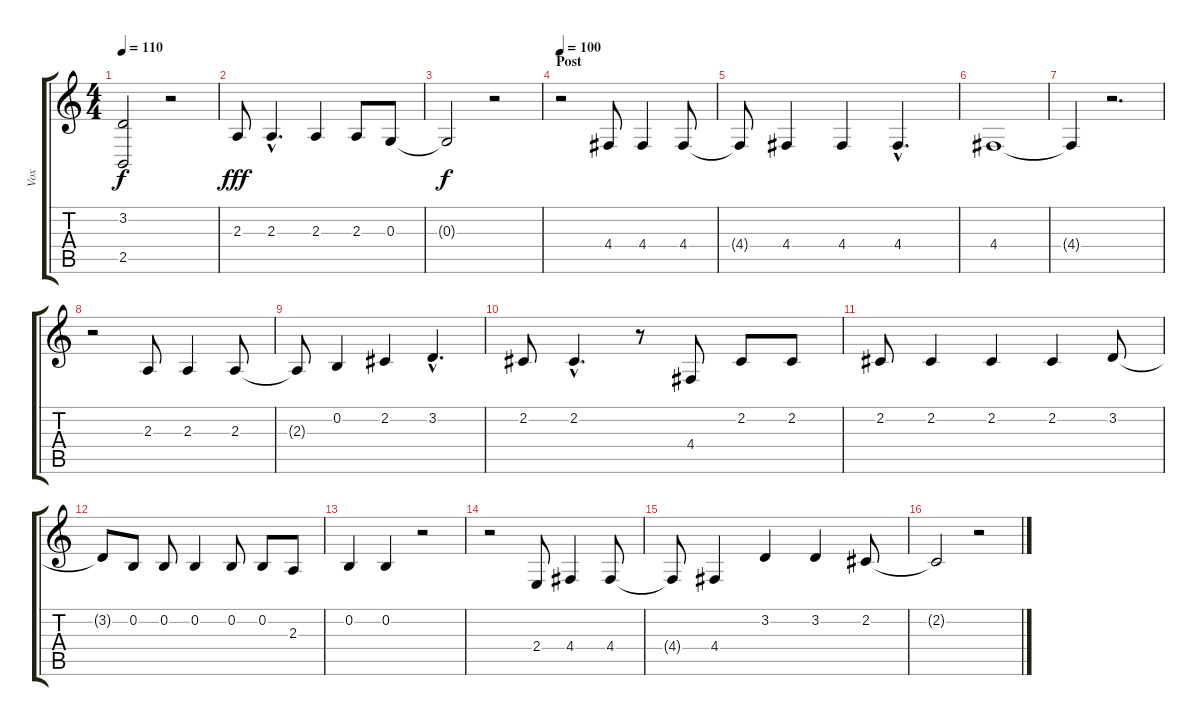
\track ("Vox" "Vox") {instrument harmonica}
\staff {score tabs}
\tuning (E4 B3 G3 D3 A2 E2) {hide}
\ts (4 4)
\tempo 110
\clef g2
\ks c
(3.2{t} 2.5{t}).2{dy f} r.2 |
2.3.8{dy fff} 2.3{hac}.4{d} 2.3.4 2.3.8 0.3.8 |
0.3{t}.2{dy f} r.2 |
\section ("" "Post")
\tempo 100
r.2 4.4.8 4.4.4 4.4.8 |
4.4{t}.8 4.4.4 4.4.4 4.4{hac}.4{d} |
4.4.1 |
4.4{t}.4 r.2{d} |
r.2 2.3.8 2.3.4 2.3.8 |
2.3{t}.8 0.2.4 2.2.4 3.2{hac}.4{d} |
2.2.8 2.2{hac}.4{d} r.8 4.4.8 2.2.8 2.2.8 |
2.2.8 2.2.4 2.2.4 2.2.4 3.2.8 |
3.2{t}.8 0.2.8 0.2.8 0.2.4 0.2.8 0.2.8 2.3.8 |
0.2.4 0.2.4 r.2 |
r.2 2.4.8 4.4.4 4.4.8 |
4.4{t}.8 4.4.4 3.2.4 3.2.4 2.2.8 |
2.2{t}.2 r.2
